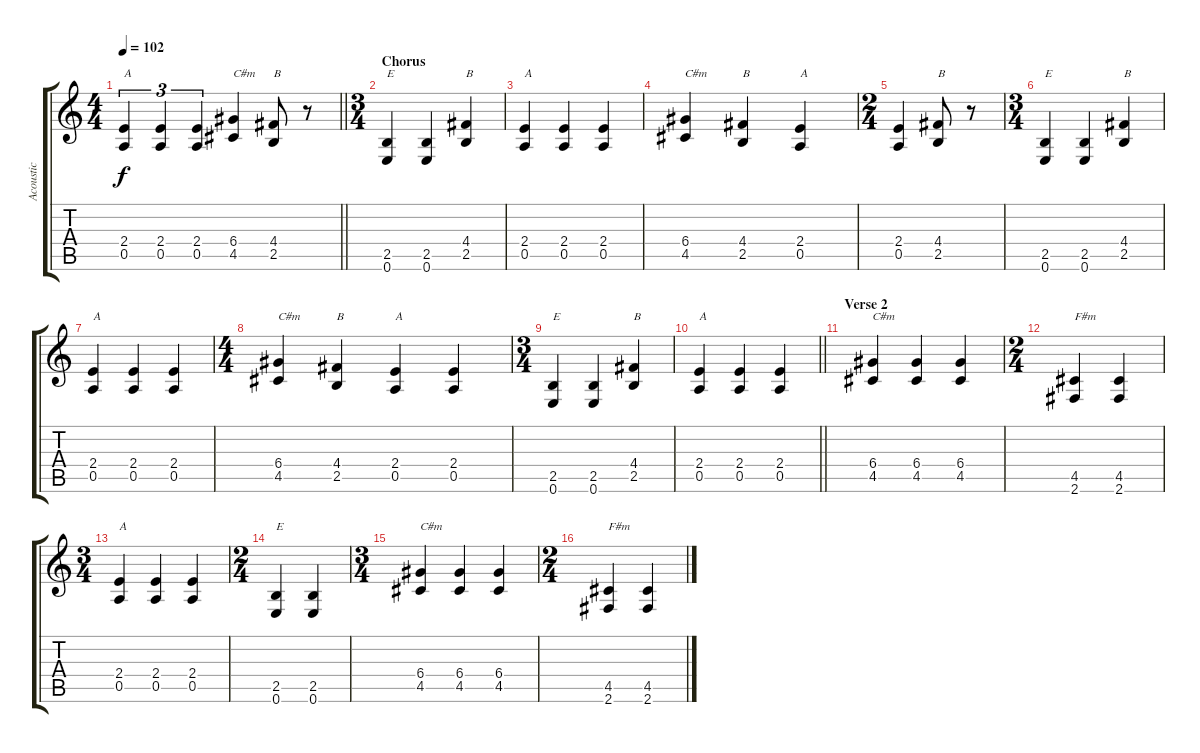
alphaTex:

\track ("Acoustic" "Acoustic") {instrument acousticguitarsteel}
\staff {score tabs}
\tuning (E4 B3 G3 D3 A2 E2) {hide}
\ts (4 4)
\tempo 102
\clef g2
\barLineRight lightlight
\ks c
(2.4 0.5).4{tu (3 2) txt "A" dy f} (2.4 0.5).4{tu (3 2)} (2.4 0.5).4{tu (3 2)} (6.4 4.5).4{txt "C#m"} (4.4 2.5).8{txt "B"} r.8 |
\ts (3 4)
\section ("" "Chorus")
(2.5 0.6).4{txt "E"} (2.5 0.6).4 (4.4 2.5).4{txt "B"} |
(2.4 0.5).4{txt "A"} (2.4 0.5).4 (2.4 0.5).4 |
(6.4 4.5).4{txt "C#m"} (4.4 2.5).4{txt "B"} (2.4 0.5).4{txt "A"} |
\ts (2 4)
(2.4 0.5).4 (4.4 2.5).8{txt "B"} r.8 |
\ts (3 4)
(2.5 0.6).4{txt "E"} (2.5 0.6).4 (4.4 2.5).4{txt "B"} |
(2.4 0.5).4{txt "A"} (2.4 0.5).4 (2.4 0.5).4 |
\ts (4 4)
(6.4 4.5).4{txt "C#m"} (4.4 2.5).4{txt "B"} (2.4 0.5).4{txt "A"} (2.4 0.5).4 |
\ts (3 4)
(2.5 0.6).4{txt "E"} (2.5 0.6).4 (4.4 2.5).4{txt "B"} |
\barLineRight lightlight
(2.4 0.5).4{txt "A"} (2.4 0.5).4 (2.4 0.5).4 |
\section ("" "Verse 2")
(6.4 4.5).4{txt "C#m"} (6.4 4.5).4 (6.4 4.5).4 |
\ts (2 4)
(4.5 2.6).4{txt "F#m"} (4.5 2.6).4 |
\ts (3 4)
(2.4 0.5).4{txt "A"} (2.4 0.5).4 (2.4 0.5).4 |
\ts (2 4)
(2.5 0.6).4{txt "E"} (2.5 0.6).4 |
\ts (3 4)
(6.4 4.5).4{txt "C#m"} (6.4 4.5).4 (6.4 4.5).4 |
\ts (2 4)
(4.5 2.6).4{txt "F#m"} (4.5 2.6).4
